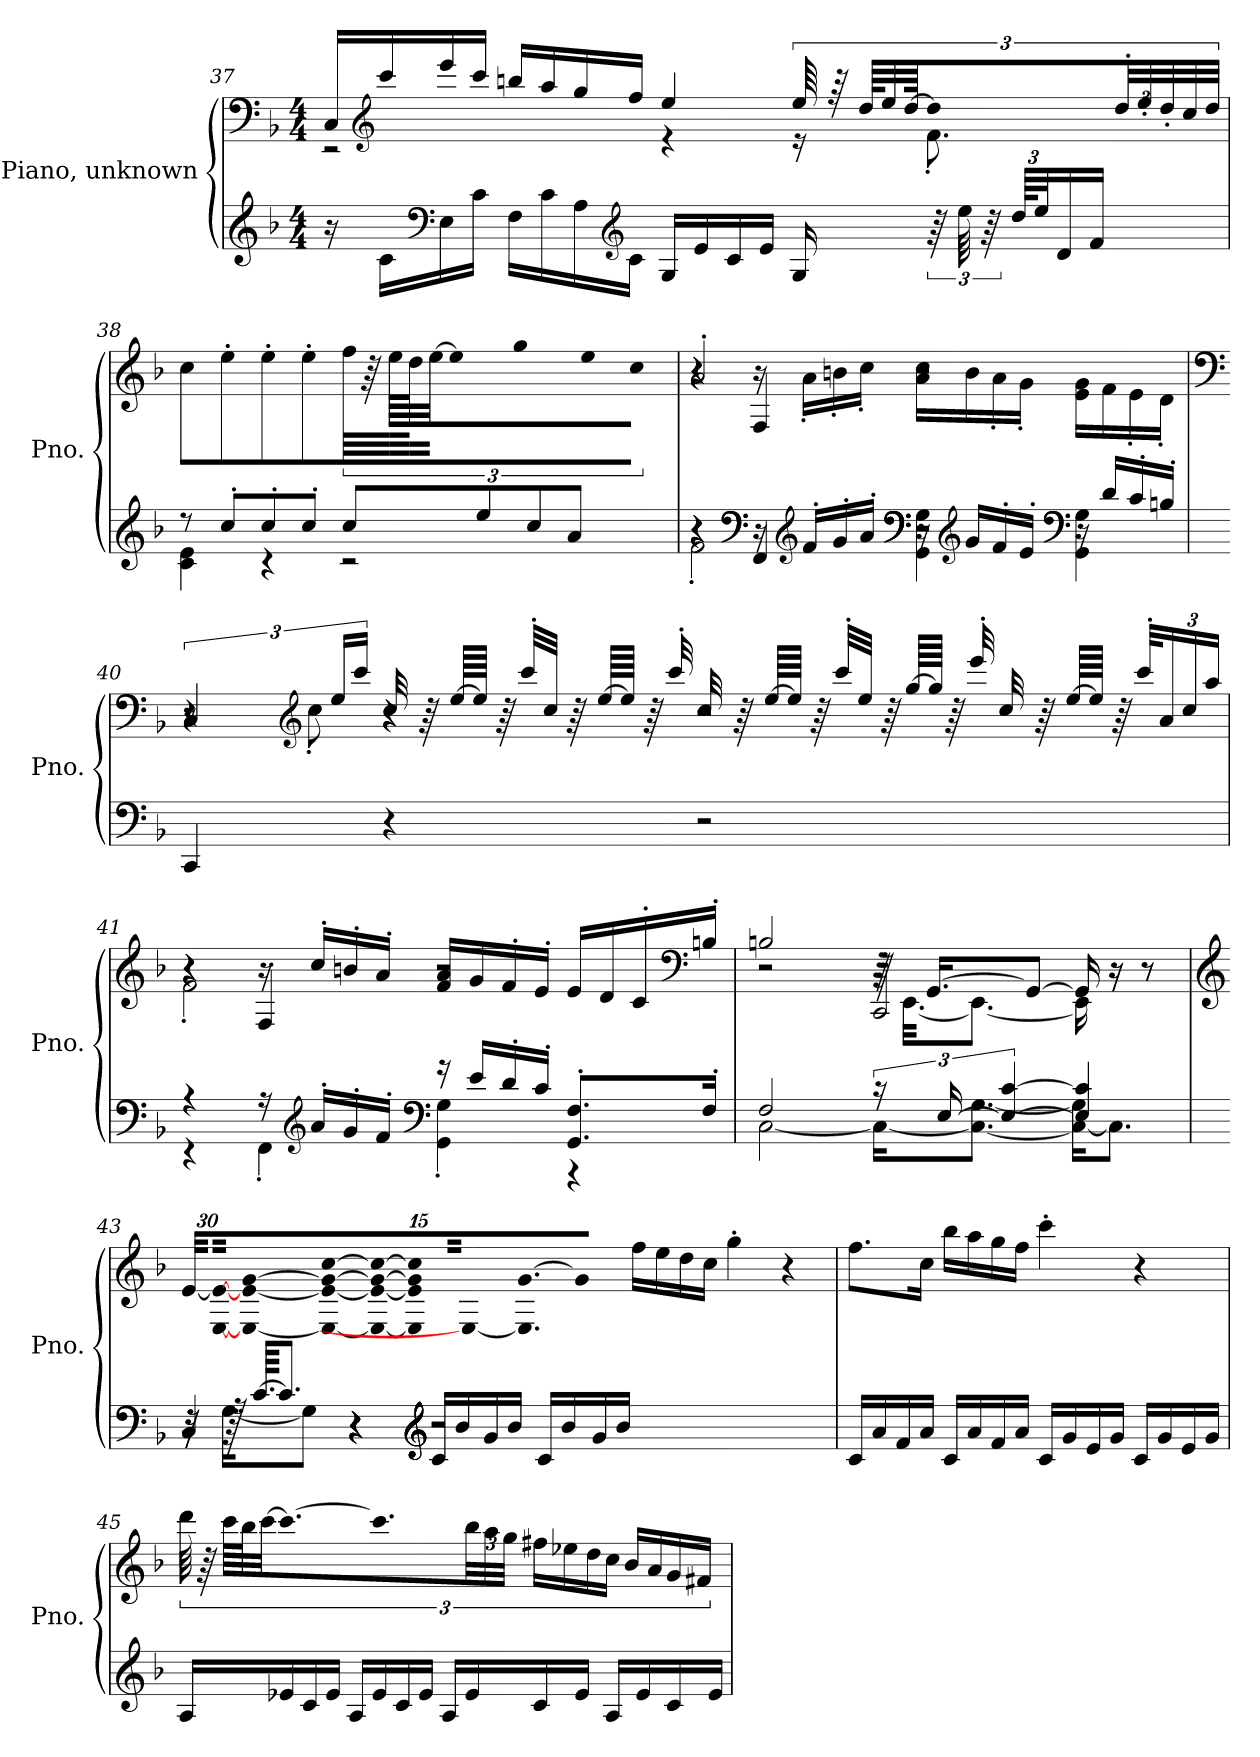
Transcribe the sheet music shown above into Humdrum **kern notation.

**kern	**kern
*part1	*part1
*staff2	*staff1
*I"Piano, unknown	*
*I'Pno.	*
!!LO:LB:g=z
*clefG2	*clefF4
*k[b-]	*k[b-]
*M4/4	*M4/4
=37	=37
*	*^
16r	16C/LL	2r
*	*clefG2	*
16c\LL	16ccc/	.
*clefF4	*	*
16E\	16eee/	.
16c\JJ	16ccc/JJ	.
16F\LL	16bbn/LL	.
16c\	16aa/	.
16A\	16gg/	.
*clefG2	*	*
16c\JJ	16ff/JJ	.
16G/LL	4ee/	4r
16e/	.	.
16c/	.	.
16e/JJ	.	.
16G/	96ee/	16r
.	96r	.
.	96dd/KLLL	.
*	*Xbrackettup	*
.	48ee/	.
.	[96dd/JK	.
96r	16dd/]	8.f'\
96ee\	.	.
96r	.	.
*Xbrackettup	*	*
96dd/KLLL	.	.
48ee/J	.	.
16d/	48dd'/L	.
.	48ee'/	.
.	48dd'/	.
16f/JJ	32cc/	.
.	32dd/JJJ	.
*	*v	*v
!!LO:LB:g=z
=38	=38
*^	*
8r	4c\ 4e\	8cc\L
8cc'/L	.	8ee'\
8cc'/	4r	8ee'\
8cc'/J	.	8ee'\
*	*	*brackettup
8cc/L	2r	96ff\Jkkk
.	.	96r
.	.	96ee\LLLL
*	*	*Xbrackettup
.	.	96dd\J
.	.	[48ee\J
.	.	16ee\J]
8ee/	.	8gg\
8cc/	.	8ee\
8a/J	.	8cc\J
=39	=39	=39
*	*^	*^
*	*	*	*	*^
4r	2f'\	4r	2a'/	4r	4r
*clefF4	*	*	*	*	*
16r	.	4FF/	.	16r	4F/
*clefG2	*	*	*	*	*
16f'/LL	.	.	.	16a'\LL	.
16g'/	.	.	.	16bn'\	.
16a'/JJ	.	.	.	16cc'\JJ	.
*clefF4	*	*	*	*	*
16r	4GG\ 4G\	2r	2r	16a\ 16cc\LL	2r
*clefG2	*	*	*	*	*
16g/LL	.	.	.	16b\	.
16f'/	.	.	.	16a'\	.
16e'/JJ	.	.	.	16g'\JJ	.
*clefF4	*	*	*	*	*
16r	4GG\ 4G\	.	.	16e\ 16g\LL	.
16d/LL	.	.	.	16f\	.
16c'/	.	.	.	16e'\	.
16Bn'/JJ	.	.	.	16d'\JJ	.
*v	*v	*v	*	*	*
!!LO:PB:g=z	!!	!!
=40	=40	=40	=40
*	*clefF4	*	*
*	*brackettup	*	*
4CC/	6r	8r	4C/
*	*clefG2	*	*
.	.	8cc'\	.
.	24ee/LL	.	.
.	24ccc/JJ	.	.
4r	32cc/	4r	4r
.	64r	.	.
.	[64ee/LLLL	.	.
.	64ee/JJJJ]	.	.
.	64r	.	.
.	32ccc'/LLL	.	.
.	32cc/JJJ	.	.
.	64r	.	.
.	[64ee/LLLL	.	.
.	64ee/JJJJ]	.	.
.	64r	.	.
.	32ccc'/	.	.
2r	32cc/	2r	2r
.	64r	.	.
.	[64ee/LLLL	.	.
.	64ee/JJJJ]	.	.
.	64r	.	.
.	32ccc'/LLL	.	.
.	32ee/JJJ	.	.
.	64r	.	.
.	[64gg/LLLL	.	.
.	64gg/JJJJ]	.	.
.	64r	.	.
.	32eee'/	.	.
.	32cc/	.	.
.	64r	.	.
.	[64ee/LLLL	.	.
.	64ee/JJJJ]	.	.
.	64r	.	.
.	32ccc'/KLL	.	.
*	*Xbrackettup	*	*
.	24a/	.	.
.	24cc/	.	.
.	24aa/JJ	.	.
!!LO:LB:g=z	!!	!!
=41	=41	=41	=41
*^	*	*	*
4r	4r	4r	2f'\	4r
16r	4FF'\	16r	.	4F'/
*clefG2	*	*	*	*
16a'/LL	.	16cc'/LL	.	.
16g'/	.	16bn'/	.	.
16f'/JJ	.	16a'/JJ	.	.
*clefF4	*	*	*	*
16r	4GG\' 4G\'	16f/ 16a/LL	2r	2r
16e/LL	.	16g/	.	.
16d'/	.	16f'/	.	.
16c'/JJ	.	16e'/JJ	.	.
8.GG/' 8.F/'L	4r	16e/LL	.	.
.	.	16d/	.	.
.	.	16c'/	.	.
*	*	*clefF4	*	*
16F'/Jk	.	16Bn'/JJ	.	.
=42	=42	=42	=42	=42
2F/	[2C\	2Bn/	2r	2r
*brackettup	*	*	*	*
24r	16C\KL_	32r	64r	2CC'/
.	.	.	[32.EE\KKL	.
.	.	[16.GG/KL	.	.
[24E/	.	.	.	.
.	8.C\_ [8.G\J	.	8.EE\J_	.
6E/_ [6c/	.	.	.	.
.	.	8GG/J_	.	.
4E/] 4c/]	16C\_ 16G\]KL	16GG/]	16EE\]	.
.	8.C\J]	16r	16r	.
.	.	8r	8r	.
*v	*v	*	*	*
*	*v	*v	*v
!!LO:LB:g=z
=43	=43
*	*clefG2
*^	*^
*	*^	*	*
!	!	!	!LO:N:vis=64	!
*	*	*	*v	*v
32r	32r	4C/	[960%17e/LLLL
!	!	!	!LO:N:vis=64
.	.	.	[960%17E/ 960%17e/_
128r	[16.G\KL	.	.
.	.	.	1920ryy
!	!	!	!LO:N:vis=64
.	.	.	960%17E/_ 960%17e/_ [960%17g/
[64.c/KKKL	.	.	.
!	!	!	!LO:N:vis=64
.	.	.	960%17E/_ 960%17e/_ 960%17g/_ [960%17cc/JJ
8.c/J]	.	.	.
!	!	!	!LO:N:vis=16
.	.	.	1920%137E/_ 1920%137e/_ 1920%137g/_ 1920%137cc/_
.	8G\J]	.	.
!	!	!	!LO:N:vis=64
.	.	.	960%17E/_ 960%17e/] 960%17g/] 960%17cc/]LL
.	.	.	1920ryy
!	!	!	!LO:N:vis=64
.	.	.	960%17E/J_
!	!	!	!LO:N:vis=32.
.	.	.	1920%103E/] [1920%103g/
!	!	!	!LO:N:vis=64
.	.	.	960%17g/JJJk]
4r	4r	4r	16ff\LL
.	.	.	16ee\
.	.	.	16dd\
.	.	.	16cc\JJ
*clefG2	*	*	*
16c/LL	2r	2r	4gg'\
16b-/	.	.	.
16g/	.	.	.
16b-/JJ	.	.	.
16c/LL	.	.	4r
16b-/	.	.	.
16g/	.	.	.
16b-/JJ	.	.	.
*v	*v	*v	*
=44	=44
16c/LL	8.ff\L
16a/	.
16f/	.
16a/JJ	16cc\Jk
16c/LL	16bb-\LL
16a/	16aa\
16f/	16gg\
16a/JJ	16ff\JJ
16c/LL	4ccc'\
16g/	.
16e/	.
16g/JJ	.
16c/LL	4r
16g/	.
16e/	.
16g/JJ	.
!!LO:LB:g=z
=45	=45
*	*brackettup
16A/LL	96ddd\
.	96r
.	96ccc\LLLL
*	*Xbrackettup
.	96bb-\J
.	[48ccc\JJ
16e-X/	8.ccc\_
16c/	.
16e-/JJ	.
16A/LL	8.ccc\]
16e-/	.
16c/	.
16e-/JJ	48bb-\LL
.	48aa\
.	48gg\JJJ
16A/LL	16ff#X\LL
16e-/	16ee-X\
16c/	16dd\
16e-/JJ	16cc\JJ
16A/LL	16b-/LL
16e-/	16a/
16c/	16g/
16e-/JJ	16f#X/JJ
=	=
*-	*-
